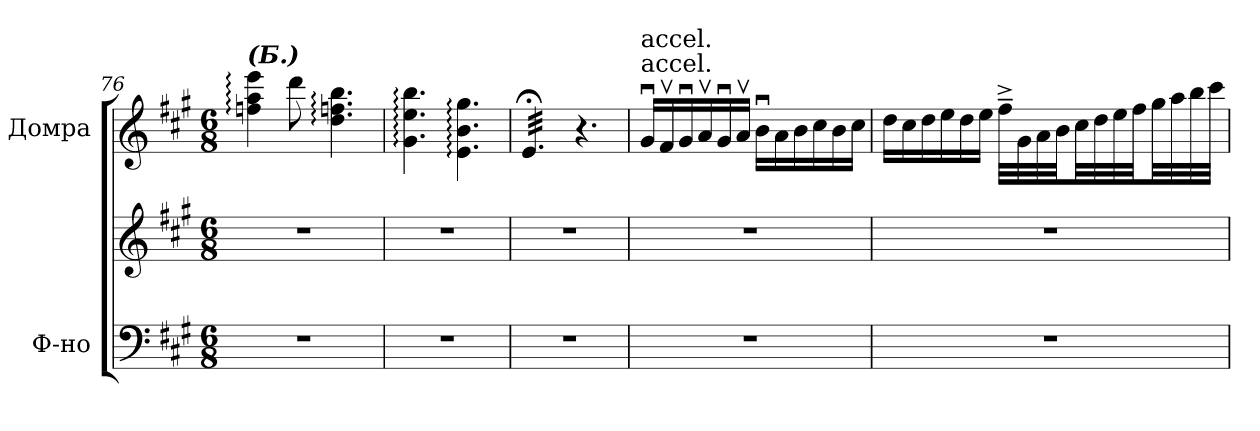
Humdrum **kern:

**kern	**kern	**kern
*part2	*part2	*part1
*staff3	*staff2	*staff1
*I"Ф-но	*	*I"Домра
*clefF4	*clefG2	*clefG2
*k[f#c#g#]	*k[f#c#g#]	*k[f#c#g#]
*A:	*A:	*A:
*M6/8	*M6/8	*M6/8
=76	=76	=76
!	!	!LO:TX:a:Bi:t=(Б.)
!LO:N:vis=1	!LO:N:vis=1	!
2.r	2.r	4ffni\: 4aai: 4eeei:
.	.	8dddi\
.	.	4.ddi\: 4.ffni: 4.bbi:
=77	=77	=77
!LO:N:vis=1	!LO:N:vis=1	!
2.r	2.r	4.g#i\: 4.eei: 4.bbi:
.	.	4.ei\: 4.bi: 4.gg#i:
=78	=78	=78
!LO:N:vis=1	!LO:N:vis=1	!
*	*	*tremolo
2.r	2.r	32e;i/LLL
.	.	32e;i/
.	.	32e;i/
.	.	32e;i/
.	.	32e;i/
.	.	32e;i/
.	.	32e;i/
.	.	32e;i/
.	.	32e;i/
.	.	32e;i/
.	.	32e;i/
.	.	32e;i/JJJ
*	*	*Xtremolo
.	.	4.r
!!LO:LB:g=z
=79	=79	=79
!	!	!LO:TX:t=accel.
!	!	!LO:TX:t=accel.
!LO:N:vis=1	!LO:N:vis=1	!
2.r	2.r	16g#ui/LL
.	.	16f#vi/
.	.	16g#ui/
.	.	16avi/
.	.	16g#ui/
.	.	16avi/JJ
.	.	16bui\LL
.	.	16ai\
.	.	16bi\
.	.	16cc#i\
.	.	16bi\
.	.	16cc#i\JJ
=80	=80	=80
!LO:N:vis=1	!LO:N:vis=1	!
2.r	2.r	16ddi\LL
.	.	16cc#i\
.	.	16ddi\
.	.	16eei\
.	.	16ddi\
.	.	16eei\JJ
.	.	32ff#~^i\LLL
.	.	32g#i\
.	.	32ai\
.	.	32bi\JJ
.	.	32cc#i\LL
.	.	32ddi\
.	.	32eei\
.	.	32ff#i\JJ
.	.	32gg#i\LL
.	.	32aai\
.	.	32bbi\
.	.	32ccc#i\JJJ
=	=	=
*-	*-	*-
